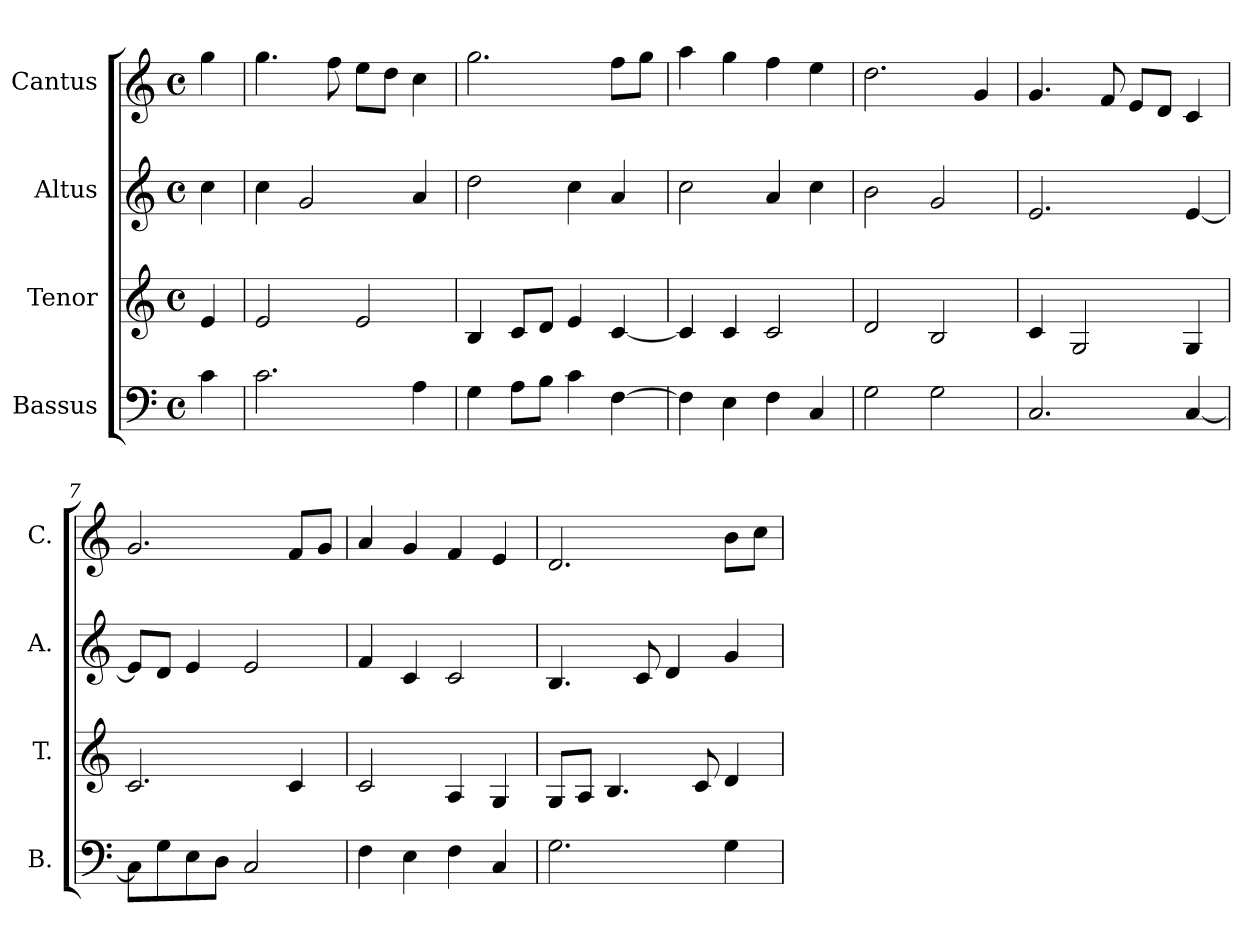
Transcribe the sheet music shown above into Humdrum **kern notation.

**kern	**kern	**kern	**kern
*part4	*part3	*part2	*part1
*staff4	*staff3	*staff2	*staff1
*I"Bassus	*I"Tenor	*I"Altus	*I"Cantus
*I'B.	*I'T.	*I'A.	*I'C.
*clefF4	*clefG2	*clefG2	*clefG2
*k[]	*k[]	*k[]	*k[]
*C:	*C:	*C:	*C:
*M4/4	*M4/4	*M4/4	*M4/4
*met(c)	*met(c)	*met(c)	*met(c)
=1	=1	=1	=1
4c\	4e/	4cc\	4gg\
=2	=2	=2	=2
2.c\	2e/	4cc\	4.gg\
.	.	2g/	.
.	.	.	8ff\
.	2e/	.	8ee\L
.	.	.	8dd\J
4A\	.	4a/	4cc\
=3	=3	=3	=3
4G\	4B/	2dd\	2.gg\
8A\L	8c/L	.	.
8B\J	8d/J	.	.
4c\	4e/	4cc\	.
[4F\	[4c/	4a/	8ff\L
.	.	.	8gg\J
=4	=4	=4	=4
4F\]	4c/]	2cc\	4aa\
4E\	4c/	.	4gg\
4F\	2c/	4a/	4ff\
4C/	.	4cc\	4ee\
=5	=5	=5	=5
2G\	2d/	2b\	2.dd\
2G\	2B/	2g/	.
.	.	.	4g/
=6	=6	=6	=6
2.C/	4c/	2.e/	4.g/
.	2G/	.	.
.	.	.	8f/
.	.	.	8e/L
.	.	.	8d/J
[4C/	4G/	[4e/	4c/
=7	=7	=7	=7
8C\L]	2.c/	8e/L]	2.g/
8G\	.	8d/J	.
8E\	.	4e/	.
8D\J	.	.	.
2C/	.	2e/	.
.	4c/	.	8f/L
.	.	.	8g/J
=8	=8	=8	=8
4F\	2c/	4f/	4a/
4E\	.	4c/	4g/
4F\	4A/	2c/	4f/
4C/	4G/	.	4e/
=9	=9	=9	=9
2.G\	8G/L	4.B/	2.d/
.	8A/J	.	.
.	4.B/	.	.
.	.	8c/	.
.	.	4d/	.
.	8c/	.	.
4G\	4d/	4g/	8b\L
.	.	.	8cc\J
=	=	=	=
*-	*-	*-	*-
